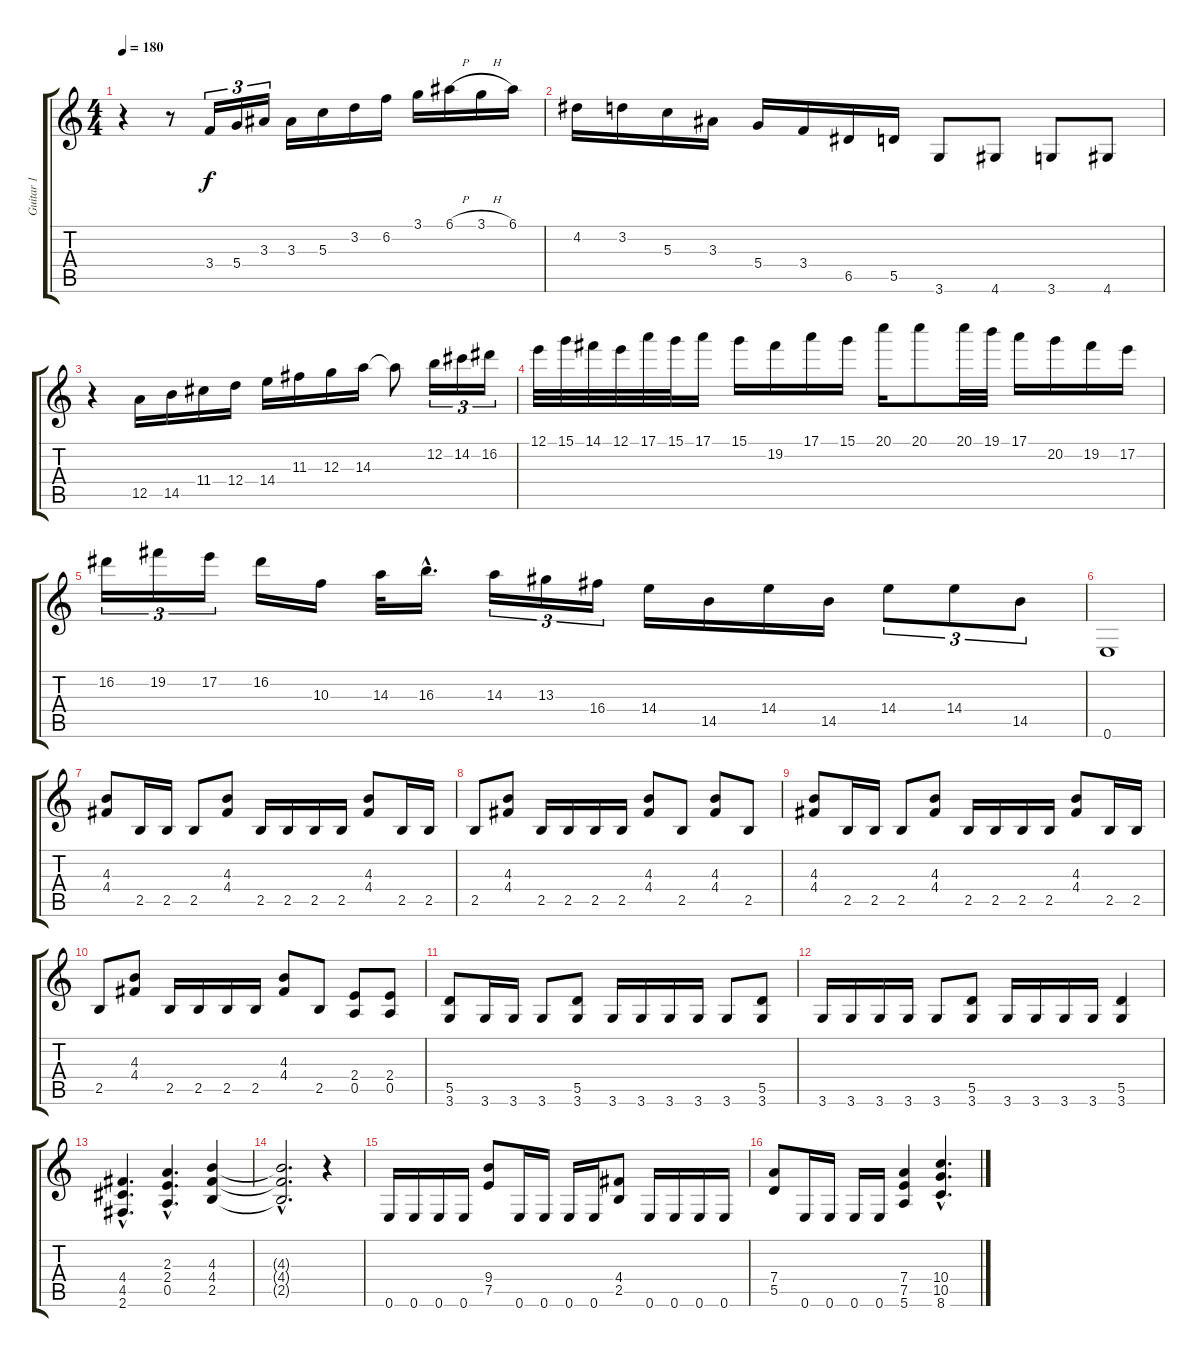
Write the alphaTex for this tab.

\track ("Guitar 1" "Guitar 1") {instrument distortionguitar}
\staff {score tabs}
\tuning (E4 B3 G3 D3 A2 E2) {hide}
\ts (4 4)
\tempo 180
\clef g2
\ks c
r.4{dy f} r.8 3.4.16{tu (3 2)} 5.4.16{tu (3 2)} 3.3.16{tu (3 2)} 3.3.16 5.3.16 3.2.16 6.2.16 3.1.16 6.1{h}.16 3.1{h}.16 6.1.16 |
4.2.16 3.2.16 5.3.16 3.3.16 5.4.16 3.4.16 6.5.16 5.5.16 3.6.8 4.6.8 3.6.8 4.6.8 |
r.4 12.5.16 14.5.16 11.4.16 12.4.16 14.4.16 11.3.16 12.3.16 14.3.16 14.3{t}.8 12.2.16{tu (3 2)} 14.2.16{tu (3 2)} 16.2.16{tu (3 2)} |
12.1.32 15.1.32 14.1.32 12.1.32 17.1.32 15.1.32 17.1.16 15.1.16 19.2.16 17.1.16 15.1.16 20.1.16 20.1.8 20.1.32 19.1.32 17.1.16 20.2.16 19.2.16 17.2.16 |
16.2.16{tu (3 2)} 19.2.16{tu (3 2)} 17.2.16{tu (3 2)} 16.2.16 10.3.16 14.3.32 16.3{hac}.16{d} 14.3.16{tu (3 2)} 13.3.16{tu (3 2)} 16.4.16{tu (3 2)} 14.4.16 14.5.16 14.4.16 14.5.16 14.4.8{tu (3 2)} 14.4.8{tu (3 2)} 14.5.8{tu (3 2)} |
0.6.1 |
(4.3 4.4).8 2.5.16 2.5.16 2.5.8 (4.3 4.4).8 2.5.16 2.5.16 2.5.16 2.5.16 (4.3 4.4).8 2.5.16 2.5.16 |
2.5.8 (4.3 4.4).8 2.5.16 2.5.16 2.5.16 2.5.16 (4.3 4.4).8 2.5.8 (4.3 4.4).8 2.5.8 |
(4.3 4.4).8 2.5.16 2.5.16 2.5.8 (4.3 4.4).8 2.5.16 2.5.16 2.5.16 2.5.16 (4.3 4.4).8 2.5.16 2.5.16 |
2.5.8 (4.3 4.4).8 2.5.16 2.5.16 2.5.16 2.5.16 (4.3 4.4).8 2.5.8 (2.4 0.5).8 (2.4 0.5).8 |
(5.5 3.6).8 3.6.16 3.6.16 3.6.8 (5.5 3.6).8 3.6.16 3.6.16 3.6.16 3.6.16 3.6.8 (5.5 3.6).8 |
3.6.16 3.6.16 3.6.16 3.6.16 3.6.8 (5.5 3.6).8 3.6.16 3.6.16 3.6.16 3.6.16 (5.5 3.6).4 |
(4.4{hac} 4.5{hac} 2.6{hac}).4{d} (2.3{hac} 2.4{hac} 0.5{hac}).4{d} (4.3 4.4 2.5).4 |
(4.3{hac t} 4.4{hac t} 2.5{hac t}).2{d} r.4 |
0.6.16 0.6.16 0.6.16 0.6.16 (9.4 7.5).8 0.6.16 0.6.16 0.6.16 0.6.16 (4.4 2.5).8 0.6.16 0.6.16 0.6.16 0.6.16 |
(7.4 5.5).8 0.6.16 0.6.16 0.6.16 0.6.16 (7.4 7.5 5.6).4 (10.4{hac} 10.5{hac} 8.6{hac}).4{d}
